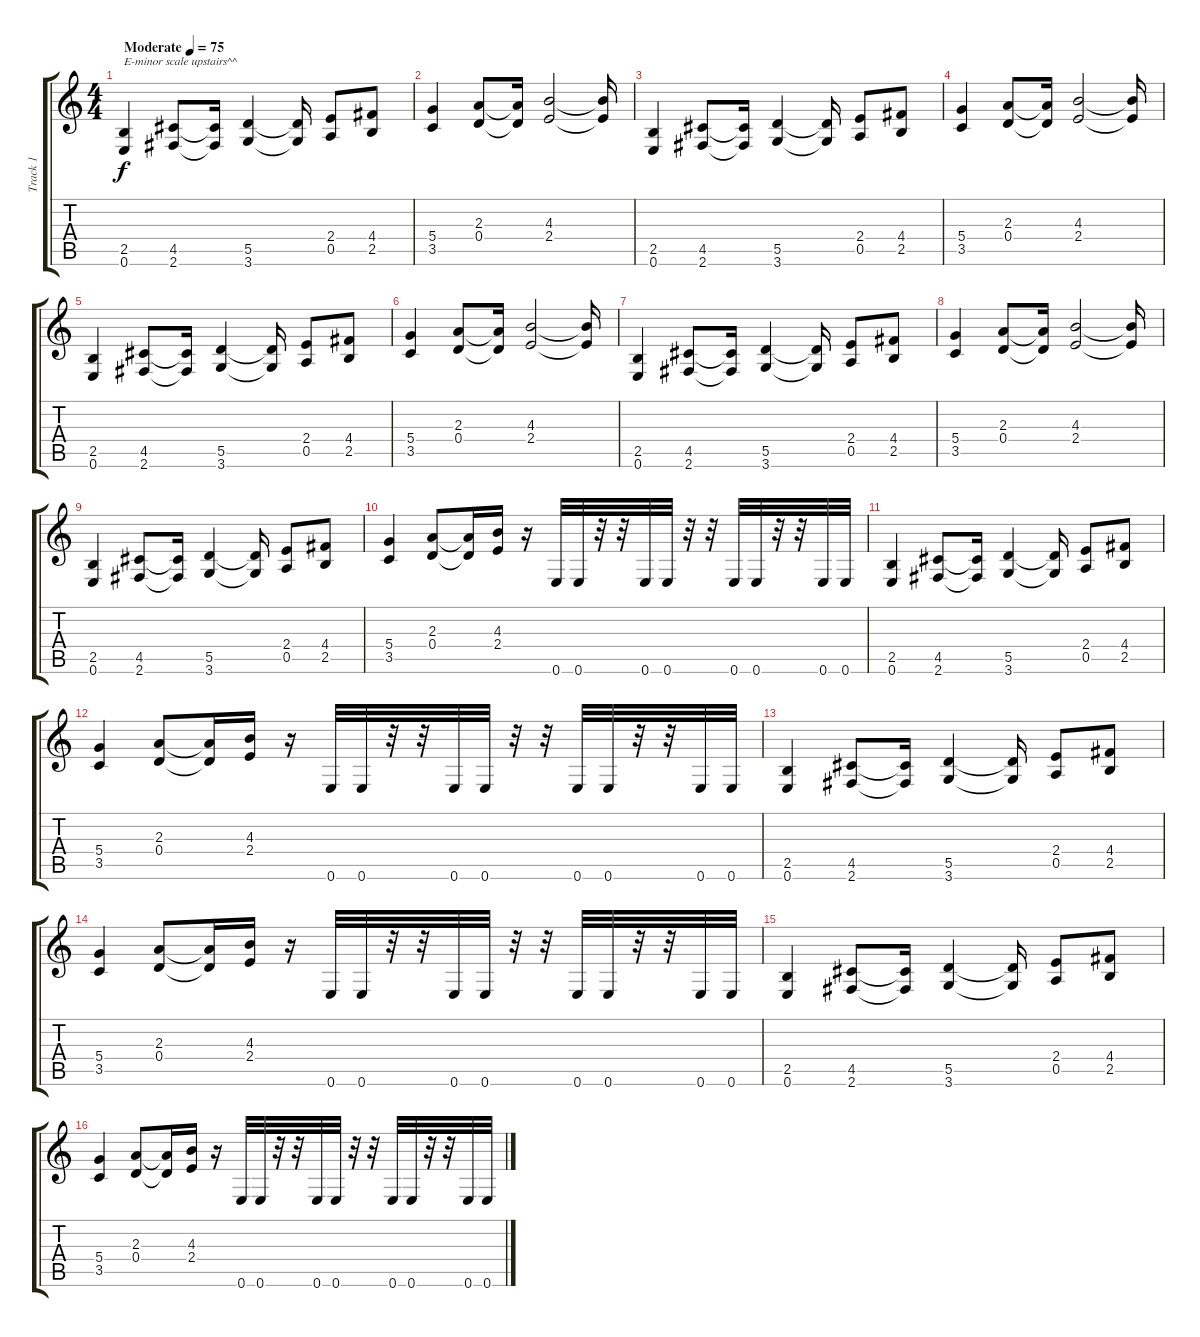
\track ("Track 1" "Track 1") {instrument distortionguitar}
\staff {score tabs}
\tuning (E4 B3 G3 D3 A2 E2) {hide}
\ts (4 4)
\tempo (75 "Moderate")
\clef g2
\ks c
(2.5 0.6).4{txt "E-minor scale upstairs^^" dy f instrument distortionguitar} (4.5 2.6).8 (4.5{t} 2.6{t}).16 (5.5 3.6).4 (5.5{t} 3.6{t}).16 (2.4 0.5).8 (4.4 2.5).8 |
(5.4 3.5).4 (2.3 0.4).8 (2.3{t} 0.4{t}).16 (4.3 2.4).2 (4.3{t} 2.4{t}).16 |
(2.5 0.6).4 (4.5 2.6).8 (4.5{t} 2.6{t}).16 (5.5 3.6).4 (5.5{t} 3.6{t}).16 (2.4 0.5).8 (4.4 2.5).8 |
(5.4 3.5).4 (2.3 0.4).8 (2.3{t} 0.4{t}).16 (4.3 2.4).2 (4.3{t} 2.4{t}).16 |
(2.5 0.6).4 (4.5 2.6).8 (4.5{t} 2.6{t}).16 (5.5 3.6).4 (5.5{t} 3.6{t}).16 (2.4 0.5).8 (4.4 2.5).8 |
(5.4 3.5).4 (2.3 0.4).8 (2.3{t} 0.4{t}).16 (4.3 2.4).2 (4.3{t} 2.4{t}).16 |
(2.5 0.6).4 (4.5 2.6).8 (4.5{t} 2.6{t}).16 (5.5 3.6).4 (5.5{t} 3.6{t}).16 (2.4 0.5).8 (4.4 2.5).8 |
(5.4 3.5).4 (2.3 0.4).8 (2.3{t} 0.4{t}).16 (4.3 2.4).2 (4.3{t} 2.4{t}).16 |
(2.5 0.6).4 (4.5 2.6).8 (4.5{t} 2.6{t}).16 (5.5 3.6).4 (5.5{t} 3.6{t}).16 (2.4 0.5).8 (4.4 2.5).8 |
(5.4 3.5).4 (2.3 0.4).8 (2.3{t} 0.4{t}).16 (4.3 2.4).16 r.16 0.6.32 0.6.32 r.32 r.32 0.6.32 0.6.32 r.32 r.32 0.6.32 0.6.32 r.32 r.32 0.6.32 0.6.32 |
(2.5 0.6).4 (4.5 2.6).8 (4.5{t} 2.6{t}).16 (5.5 3.6).4 (5.5{t} 3.6{t}).16 (2.4 0.5).8 (4.4 2.5).8 |
(5.4 3.5).4 (2.3 0.4).8 (2.3{t} 0.4{t}).16 (4.3 2.4).16 r.16 0.6.32 0.6.32 r.32 r.32 0.6.32 0.6.32 r.32 r.32 0.6.32 0.6.32 r.32 r.32 0.6.32 0.6.32 |
(2.5 0.6).4 (4.5 2.6).8 (4.5{t} 2.6{t}).16 (5.5 3.6).4 (5.5{t} 3.6{t}).16 (2.4 0.5).8 (4.4 2.5).8 |
(5.4 3.5).4 (2.3 0.4).8 (2.3{t} 0.4{t}).16 (4.3 2.4).16 r.16 0.6.32 0.6.32 r.32 r.32 0.6.32 0.6.32 r.32 r.32 0.6.32 0.6.32 r.32 r.32 0.6.32 0.6.32 |
(2.5 0.6).4 (4.5 2.6).8 (4.5{t} 2.6{t}).16 (5.5 3.6).4 (5.5{t} 3.6{t}).16 (2.4 0.5).8 (4.4 2.5).8 |
(5.4 3.5).4 (2.3 0.4).8 (2.3{t} 0.4{t}).16 (4.3 2.4).16 r.16 0.6.32 0.6.32 r.32 r.32 0.6.32 0.6.32 r.32 r.32 0.6.32 0.6.32 r.32 r.32 0.6.32 0.6.32
